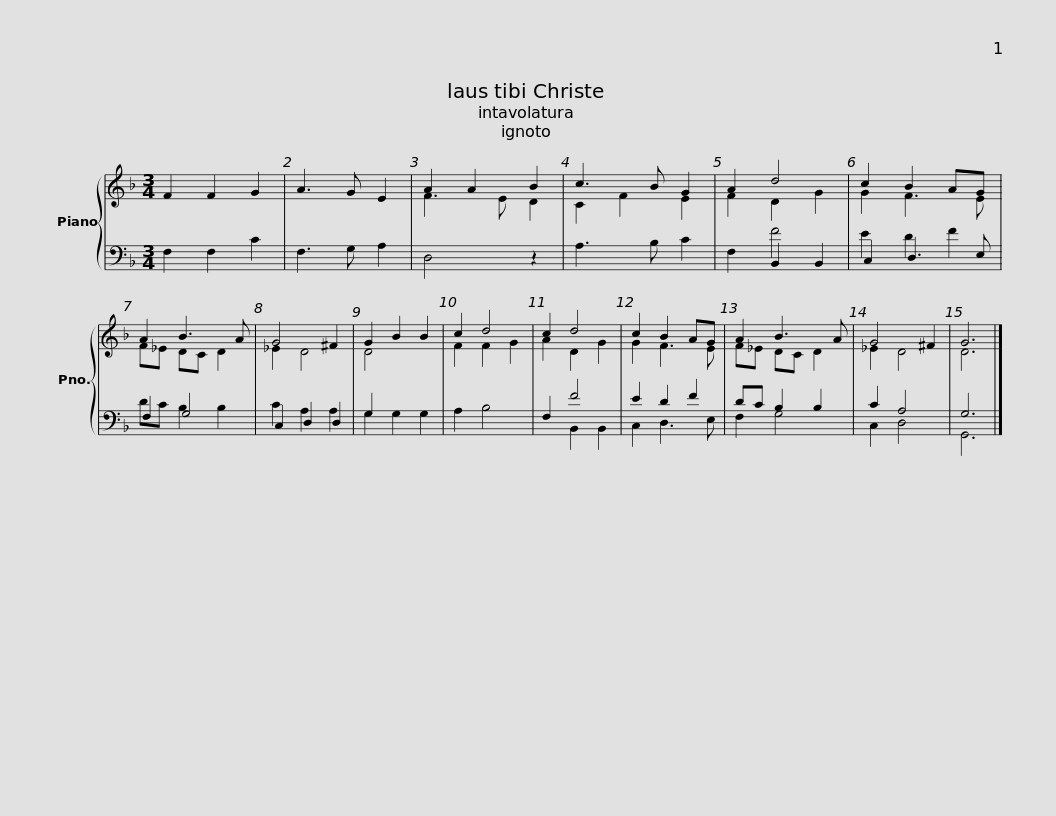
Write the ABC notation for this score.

X:1
%%score { ( 1 2 ) | ( 3 4 5 ) }
L:1/8
M:3/4
I:linebreak $
K:F
V:1 treble
V:2 treble
V:3 bass
V:4 bass
V:5 bass
V:1
 x2 x4 | x6 | A2 A2 B2 | c3 B G2 | A2 d4 | %5
 c2 B2 AG |$ A2 B3 A | G4 ^F2 | G2 B2 B2 | c2 d4 | %10
 c2 d4 | c2 B2 AG |$ A2 B3 A | G4 ^F2 | G6 |] %15
V:2
 F2 F2 G2 | A3 G E2 | F3 E D2 | C2 F2 E2 | F2 D2 G2 | %5
 G2 F3 E |$ F_E DC D2 | _E2 D4 | D4 x2 | F2 F2 G2 | %10
 A2 D2 G2 | G2 F3 E |$ F_E DC D2 | _E2 D4 | D6 |] %15
V:3
 F,2 F,2 C2 | F,3 G, A,2 | D,4 z2 | x6 | x2 B,,2 B,,2 | %5
 C,2 D,3 E, |$ F,2 G,4 | C,2 D,2 D,2 | G,2 x4 | x6 | %10
 x2 x4 | x6 |$ x6 | x6 | x6 |] %15
V:4
 x6 | x6 | x6 | A,3 B, C2 | F,2 F4 | %5
 E2 D2 F2 |$ DC B,2 B,2 | C2 A,2 A,2 | G,2 G,2 G,2 | A,2 B,4 | %10
 F,2 F4 | E2 D2 F2 |$ DC B,2 B,2 | C2 A,4 | G,6 |] %15
V:5
 x6 | x6 | x6 | x6 | x6 | %5
 x6 |$ x6 | x6 | x6 | x6 | %10
 x2 B,,2 B,,2 | C,2 D,3 E, |$ F,2 G,4 | C,2 D,4 | G,,6 |] %15
